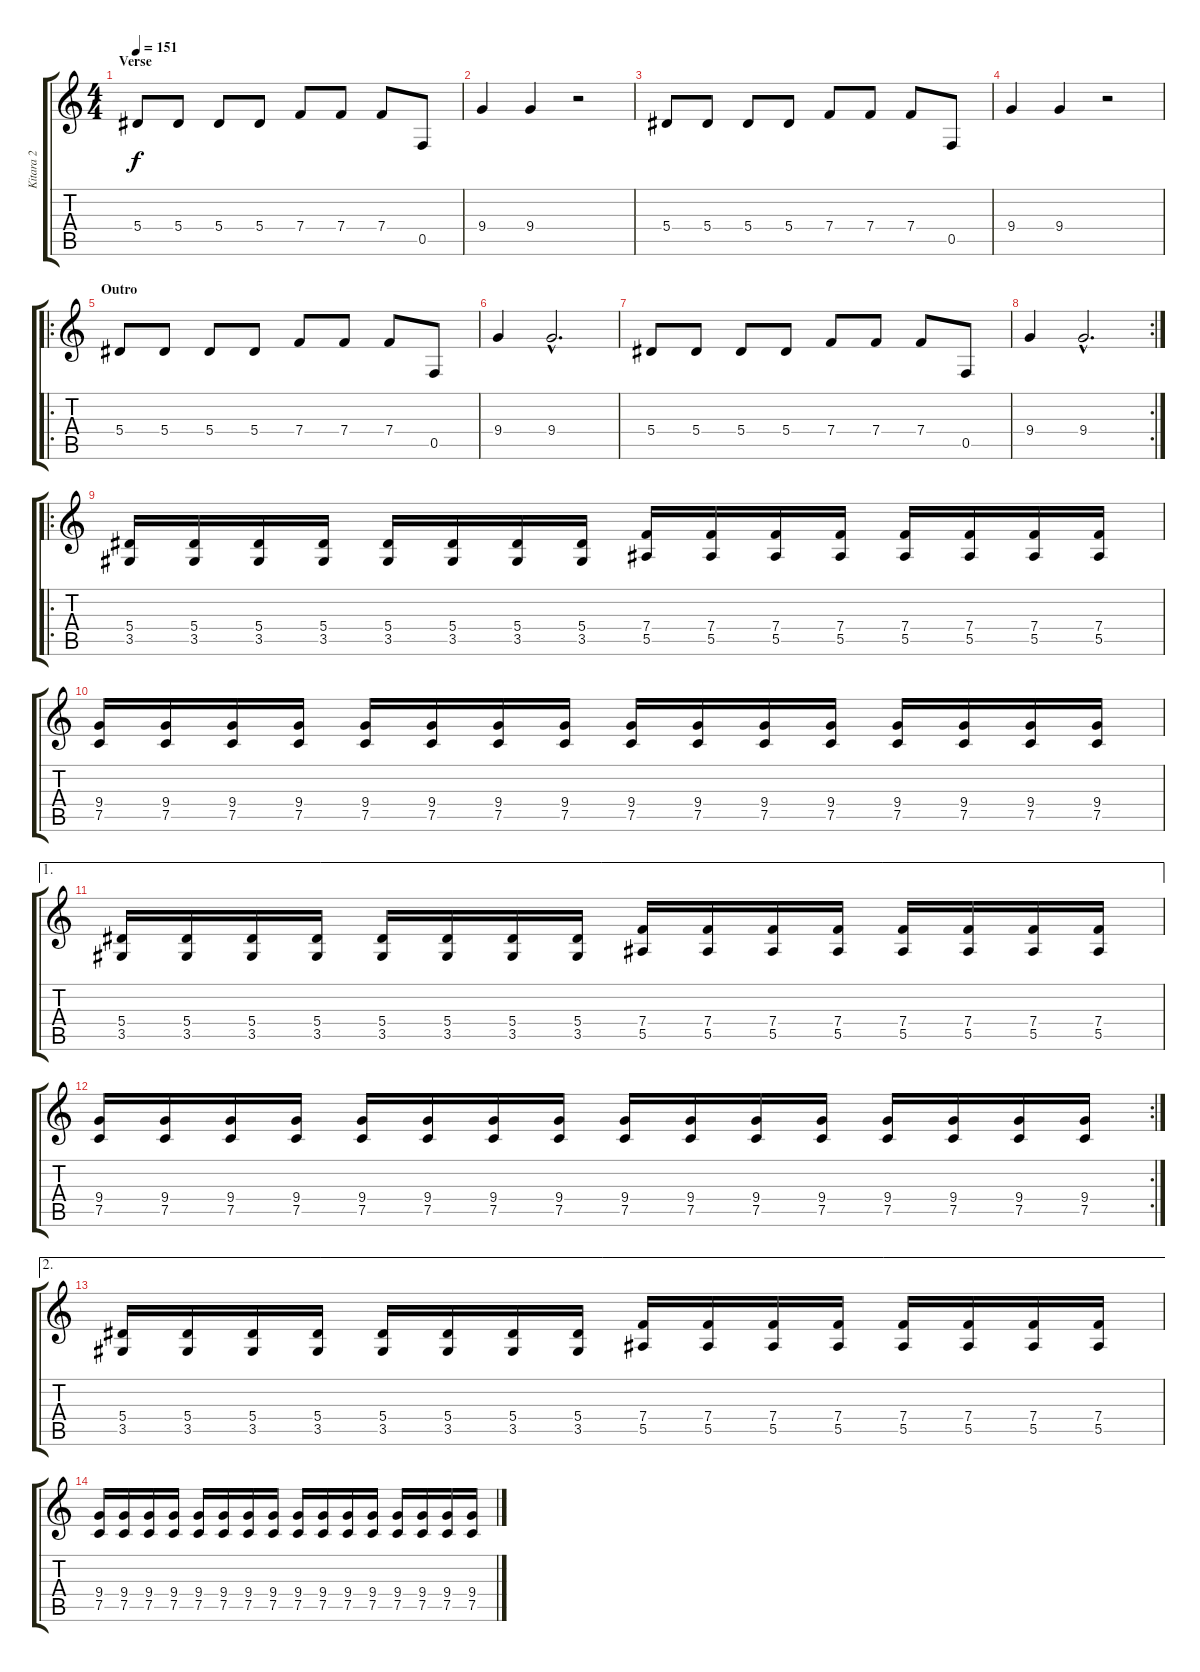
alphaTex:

\track ("Kitara 2" "Kitara 2") {instrument distortionguitar}
\staff {score tabs}
\tuning (C4 G3 Eb3 Bb2 F2 C2) {hide}
\ts (4 4)
\section ("" "Verse")
\tempo 151
\clef g2
\ks c
5.4.8{dy f} 5.4.8 5.4.8 5.4.8 7.4.8 7.4.8 7.4.8 0.5.8 |
9.4.4 9.4.4 r.2 |
5.4.8 5.4.8 5.4.8 5.4.8 7.4.8 7.4.8 7.4.8 0.5.8 |
9.4.4 9.4.4 r.2 |
\ro
\section ("" "Outro")
5.4.8 5.4.8 5.4.8 5.4.8 7.4.8 7.4.8 7.4.8 0.5.8 |
9.4.4 9.4{hac}.2{d} |
5.4.8 5.4.8 5.4.8 5.4.8 7.4.8 7.4.8 7.4.8 0.5.8 |
\rc 2
9.4.4 9.4{hac}.2{d} |
\ro
(5.4 3.5).16 (5.4 3.5).16 (5.4 3.5).16 (5.4 3.5).16 (5.4 3.5).16 (5.4 3.5).16 (5.4 3.5).16 (5.4 3.5).16 (7.4 5.5).16 (7.4 5.5).16 (7.4 5.5).16 (7.4 5.5).16 (7.4 5.5).16 (7.4 5.5).16 (7.4 5.5).16 (7.4 5.5).16 |
(9.4 7.5).16 (9.4 7.5).16 (9.4 7.5).16 (9.4 7.5).16 (9.4 7.5).16 (9.4 7.5).16 (9.4 7.5).16 (9.4 7.5).16 (9.4 7.5).16 (9.4 7.5).16 (9.4 7.5).16 (9.4 7.5).16 (9.4 7.5).16 (9.4 7.5).16 (9.4 7.5).16 (9.4 7.5).16 |
\ae 1
(5.4 3.5).16 (5.4 3.5).16 (5.4 3.5).16 (5.4 3.5).16 (5.4 3.5).16 (5.4 3.5).16 (5.4 3.5).16 (5.4 3.5).16 (7.4 5.5).16 (7.4 5.5).16 (7.4 5.5).16 (7.4 5.5).16 (7.4 5.5).16 (7.4 5.5).16 (7.4 5.5).16 (7.4 5.5).16 |
\rc 2
(9.4 7.5).16 (9.4 7.5).16 (9.4 7.5).16 (9.4 7.5).16 (9.4 7.5).16 (9.4 7.5).16 (9.4 7.5).16 (9.4 7.5).16 (9.4 7.5).16 (9.4 7.5).16 (9.4 7.5).16 (9.4 7.5).16 (9.4 7.5).16 (9.4 7.5).16 (9.4 7.5).16 (9.4 7.5).16 |
\ae 2
(5.4 3.5).16{volume 0} (5.4 3.5).16 (5.4 3.5).16 (5.4 3.5).16 (5.4 3.5).16 (5.4 3.5).16 (5.4 3.5).16 (5.4 3.5).16 (7.4 5.5).16 (7.4 5.5).16 (7.4 5.5).16 (7.4 5.5).16 (7.4 5.5).16 (7.4 5.5).16 (7.4 5.5).16 (7.4 5.5).16 |
(9.4 7.5).16 (9.4 7.5).16 (9.4 7.5).16 (9.4 7.5).16 (9.4 7.5).16 (9.4 7.5).16 (9.4 7.5).16 (9.4 7.5).16 (9.4 7.5).16 (9.4 7.5).16 (9.4 7.5).16 (9.4 7.5).16 (9.4 7.5).16 (9.4 7.5).16 (9.4 7.5).16 (9.4 7.5).16
